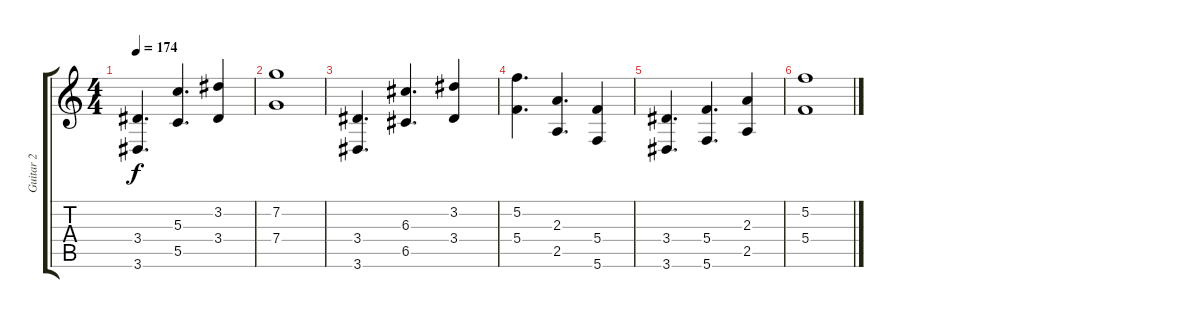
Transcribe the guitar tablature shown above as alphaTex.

\track ("Guitar 2" "Guitar 2") {instrument acousticguitarsteel}
\staff {score tabs}
\tuning (E4 C4 G3 C3 G2 C2) {hide}
\ts (4 4)
\tempo 174
\clef g2
\ks c
(3.4 3.6).4{d dy f} (5.3 5.5).4{d} (3.2 3.4).4 |
(7.2 7.4).1 |
(3.4 3.6).4{d} (6.3 6.5).4{d} (3.2 3.4).4 |
(5.2 5.4).4{d} (2.3 2.5).4{d} (5.4 5.6).4 |
(3.4 3.6).4{d} (5.4 5.6).4{d} (2.3 2.5).4 |
(5.2 5.4).1
